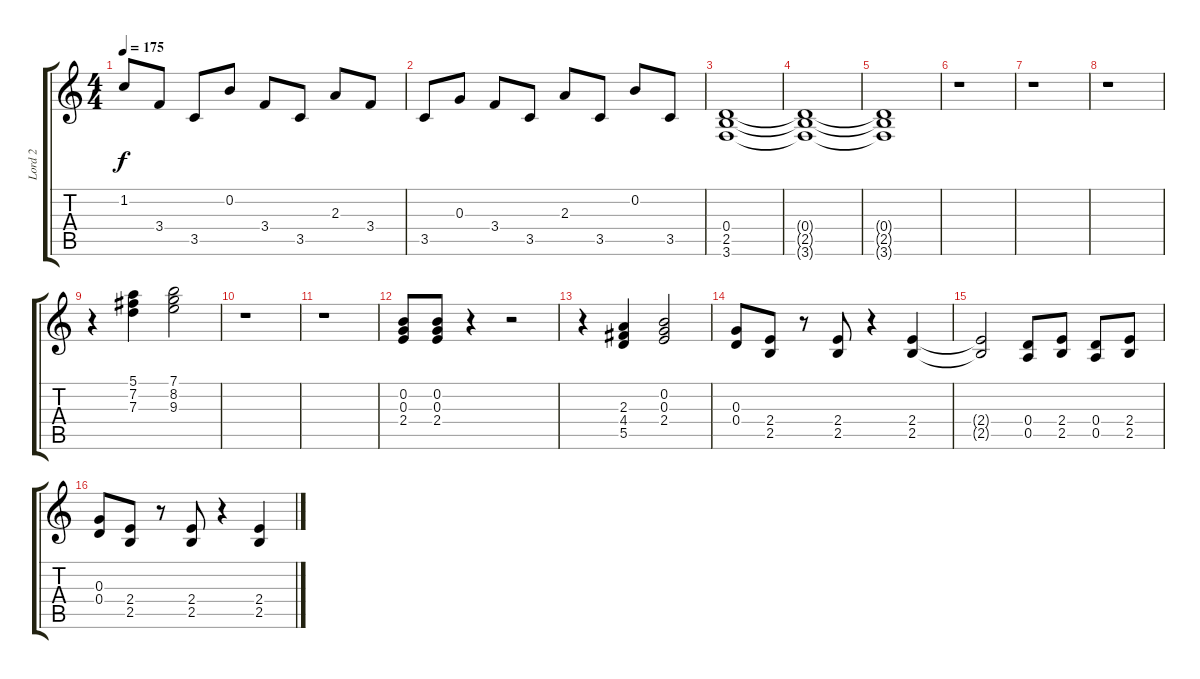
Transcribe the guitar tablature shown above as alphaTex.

\track ("Lord 2" "Lord 2") {instrument drawbarorgan}
\staff {score tabs}
\tuning (E5 B4 G4 D4 A3 D3) {hide}
\ts (4 4)
\tempo 175
\clef g2
\ks c
1.2.8{dy f} 3.4.8 3.5.8 0.2.8 3.4.8 3.5.8 2.3.8 3.4.8 |
3.5.8 0.3.8 3.4.8 3.5.8 2.3.8 3.5.8 0.2.8 3.5.8 |
(0.4 2.5 3.6).1 |
(0.4{t} 2.5{t} 3.6{t}).1 |
(0.4{t} 2.5{t} 3.6{t}).1 |
r.1 |
r.1 |
r.1 |
r.4{instrument drawbarorgan} (5.1 7.2 7.3).4 (7.1 8.2 9.3).2 |
r.1 |
r.1 |
(0.2 0.3 2.4).8 (0.2 0.3 2.4).8 r.4 r.2 |
r.4 (2.3 4.4 5.5).4 (0.2 0.3 2.4).2 |
(0.3 0.4).8 (2.4 2.5).8 r.8 (2.4 2.5).8 r.4 (2.4 2.5).4 |
(2.4{t} 2.5{t}).2 (0.4 0.5).8 (2.4 2.5).8 (0.4 0.5).8 (2.4 2.5).8 |
(0.3 0.4).8 (2.4 2.5).8 r.8 (2.4 2.5).8 r.4 (2.4 2.5).4
